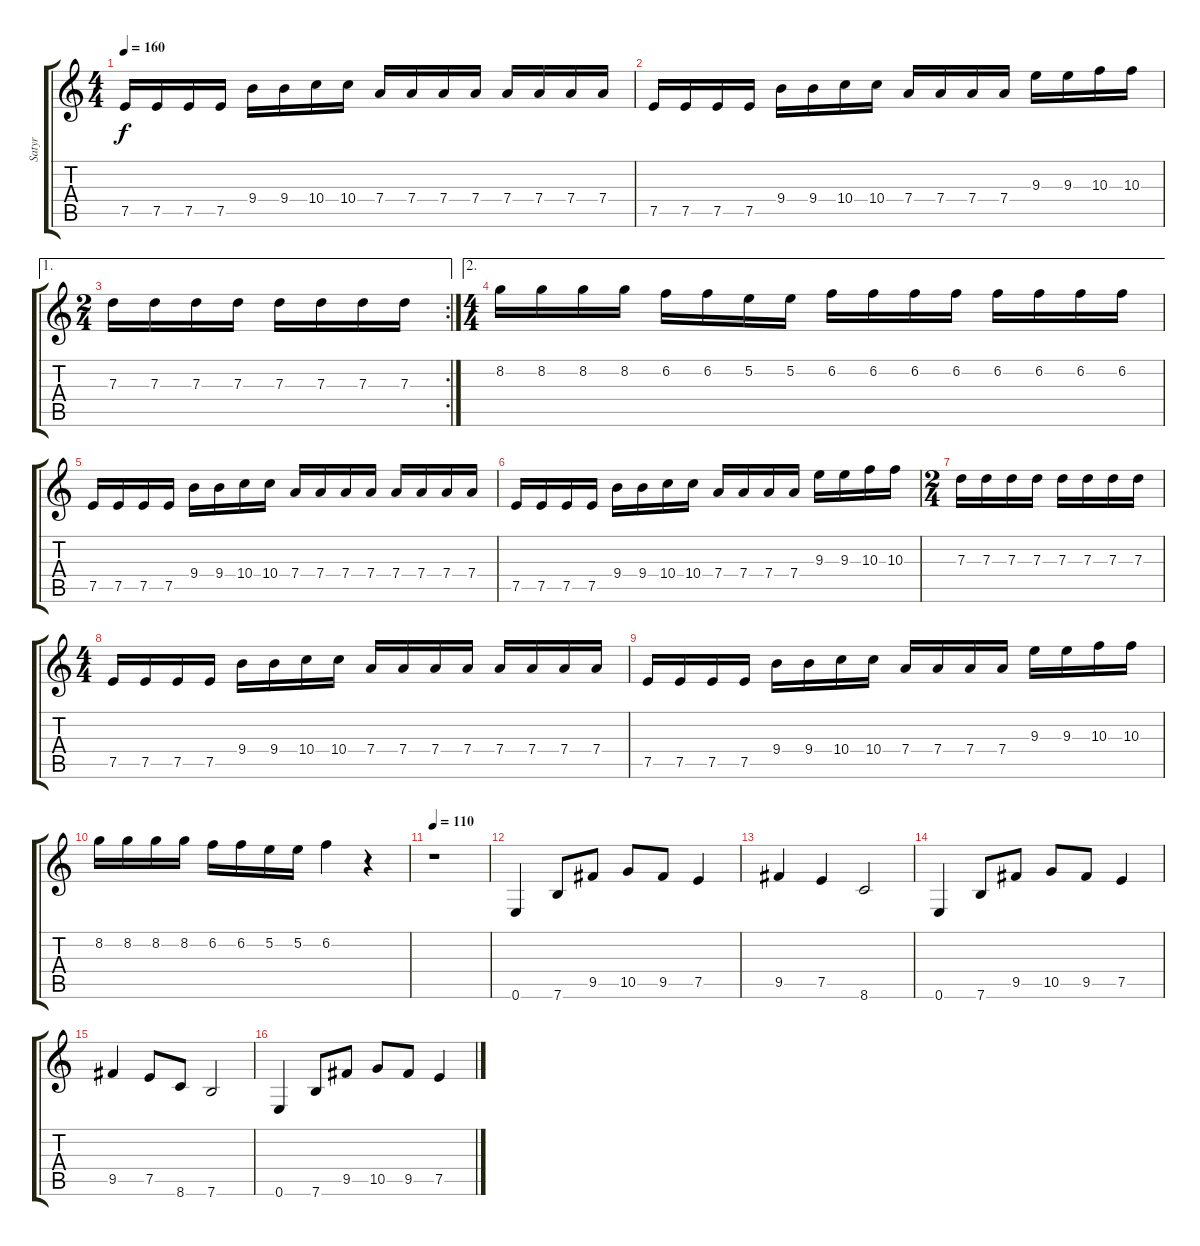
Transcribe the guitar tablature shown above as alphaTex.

\track ("Satyr" "Satyr") {instrument distortionguitar}
\staff {score tabs}
\tuning (E4 B3 G3 D3 A2 E2) {hide}
\ts (4 4)
\tempo 160
\clef g2
\ks c
7.5.16{dy f instrument distortionguitar} 7.5.16 7.5.16 7.5.16 9.4.16 9.4.16 10.4.16 10.4.16 7.4.16 7.4.16 7.4.16 7.4.16 7.4.16 7.4.16 7.4.16 7.4.16 |
7.5.16 7.5.16 7.5.16 7.5.16 9.4.16 9.4.16 10.4.16 10.4.16 7.4.16 7.4.16 7.4.16 7.4.16 9.3.16 9.3.16 10.3.16 10.3.16 |
\ae 1
\rc 2
\ts (2 4)
7.3.16 7.3.16 7.3.16 7.3.16 7.3.16 7.3.16 7.3.16 7.3.16 |
\ae 2
\ts (4 4)
8.2.16 8.2.16 8.2.16 8.2.16 6.2.16 6.2.16 5.2.16 5.2.16 6.2.16 6.2.16 6.2.16 6.2.16 6.2.16 6.2.16 6.2.16 6.2.16 |
7.5.16 7.5.16 7.5.16 7.5.16 9.4.16 9.4.16 10.4.16 10.4.16 7.4.16 7.4.16 7.4.16 7.4.16 7.4.16 7.4.16 7.4.16 7.4.16 |
7.5.16 7.5.16 7.5.16 7.5.16 9.4.16 9.4.16 10.4.16 10.4.16 7.4.16 7.4.16 7.4.16 7.4.16 9.3.16 9.3.16 10.3.16 10.3.16 |
\ts (2 4)
7.3.16 7.3.16 7.3.16 7.3.16 7.3.16 7.3.16 7.3.16 7.3.16 |
\ts (4 4)
7.5.16 7.5.16 7.5.16 7.5.16 9.4.16 9.4.16 10.4.16 10.4.16 7.4.16 7.4.16 7.4.16 7.4.16 7.4.16 7.4.16 7.4.16 7.4.16 |
7.5.16 7.5.16 7.5.16 7.5.16 9.4.16 9.4.16 10.4.16 10.4.16 7.4.16 7.4.16 7.4.16 7.4.16 9.3.16 9.3.16 10.3.16 10.3.16 |
8.2.16 8.2.16 8.2.16 8.2.16 6.2.16 6.2.16 5.2.16 5.2.16 6.2.4 r.4 |
\tempo 110
r.1 |
0.6.4 7.6.8 9.5.8 10.5.8 9.5.8 7.5.4 |
9.5.4 7.5.4 8.6.2 |
0.6.4 7.6.8 9.5.8 10.5.8 9.5.8 7.5.4 |
9.5.4 7.5.8 8.6.8 7.6.2 |
0.6.4 7.6.8 9.5.8 10.5.8 9.5.8 7.5.4
